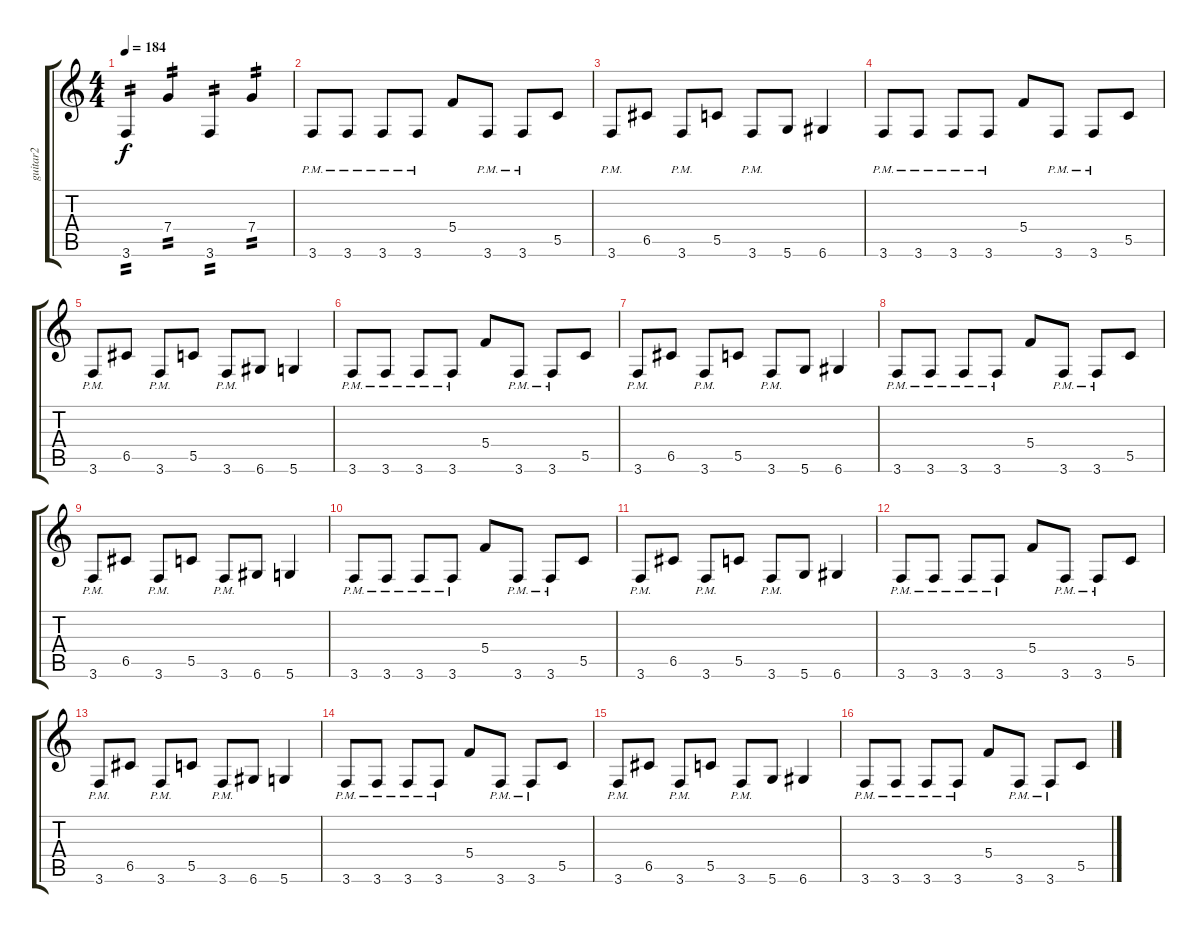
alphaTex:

\track ("guitar2" "guitar2") {instrument distortionguitar}
\staff {score tabs}
\tuning (D4 A3 F3 C3 G2 D2) {hide}
\ts (4 4)
\tempo 184
\clef g2
\ks c
3.6.4{tp 2 dy f} 7.4.4{tp 2} 3.6.4{tp 2} 7.4.4{tp 2} |
3.6{pm}.8 3.6{pm}.8 3.6{pm}.8 3.6{pm}.8 5.4.8 3.6{pm}.8 3.6{pm}.8 5.5.8 |
3.6{pm}.8 6.5.8 3.6{pm}.8 5.5.8 3.6{pm}.8 5.6.8 6.6.4 |
3.6{pm}.8 3.6{pm}.8 3.6{pm}.8 3.6{pm}.8 5.4.8 3.6{pm}.8 3.6{pm}.8 5.5.8 |
3.6{pm}.8 6.5.8 3.6{pm}.8 5.5.8 3.6{pm}.8 6.6.8 5.6.4 |
3.6{pm}.8 3.6{pm}.8 3.6{pm}.8 3.6{pm}.8 5.4.8 3.6{pm}.8 3.6{pm}.8 5.5.8 |
3.6{pm}.8 6.5.8 3.6{pm}.8 5.5.8 3.6{pm}.8 5.6.8 6.6.4 |
3.6{pm}.8 3.6{pm}.8 3.6{pm}.8 3.6{pm}.8 5.4.8 3.6{pm}.8 3.6{pm}.8 5.5.8 |
3.6{pm}.8 6.5.8 3.6{pm}.8 5.5.8 3.6{pm}.8 6.6.8 5.6.4 |
3.6{pm}.8 3.6{pm}.8 3.6{pm}.8 3.6{pm}.8 5.4.8 3.6{pm}.8 3.6{pm}.8 5.5.8 |
3.6{pm}.8 6.5.8 3.6{pm}.8 5.5.8 3.6{pm}.8 5.6.8 6.6.4 |
3.6{pm}.8 3.6{pm}.8 3.6{pm}.8 3.6{pm}.8 5.4.8 3.6{pm}.8 3.6{pm}.8 5.5.8 |
3.6{pm}.8 6.5.8 3.6{pm}.8 5.5.8 3.6{pm}.8 6.6.8 5.6.4 |
3.6{pm}.8 3.6{pm}.8 3.6{pm}.8 3.6{pm}.8 5.4.8 3.6{pm}.8 3.6{pm}.8 5.5.8 |
3.6{pm}.8 6.5.8 3.6{pm}.8 5.5.8 3.6{pm}.8 5.6.8 6.6.4 |
3.6{pm}.8 3.6{pm}.8 3.6{pm}.8 3.6{pm}.8 5.4.8 3.6{pm}.8 3.6{pm}.8 5.5.8
